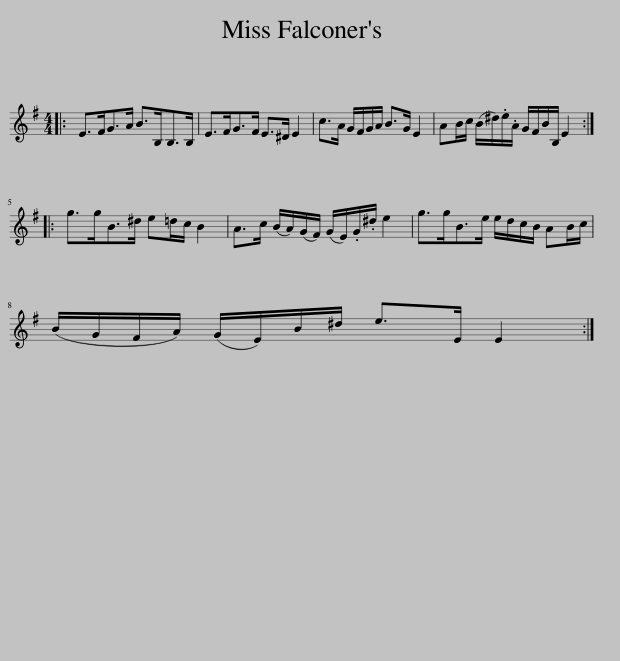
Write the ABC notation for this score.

X:1
L:1/8
M:4/4
I:linebreak $
K:Emin
V:1 treble
V:1
|: E>FG>A B>B,B,>B, | E>FG>F E>^D E2 | c>A G/F/G/A/ B>G E2 | AB/c/ (B/^d/).e/.A/ G/F/B/B,/ E2 ::$ g>gB>^d e=d/c/ B2 | %5
 A>c (B/A/)(G/F/) (G/E/).G/.^d/ e2 | g>gB>e e/d/c/B/ AB/c/ |$ (B/G/F/A/) (G/E/)B/^d/ e>E E2 :| %8
